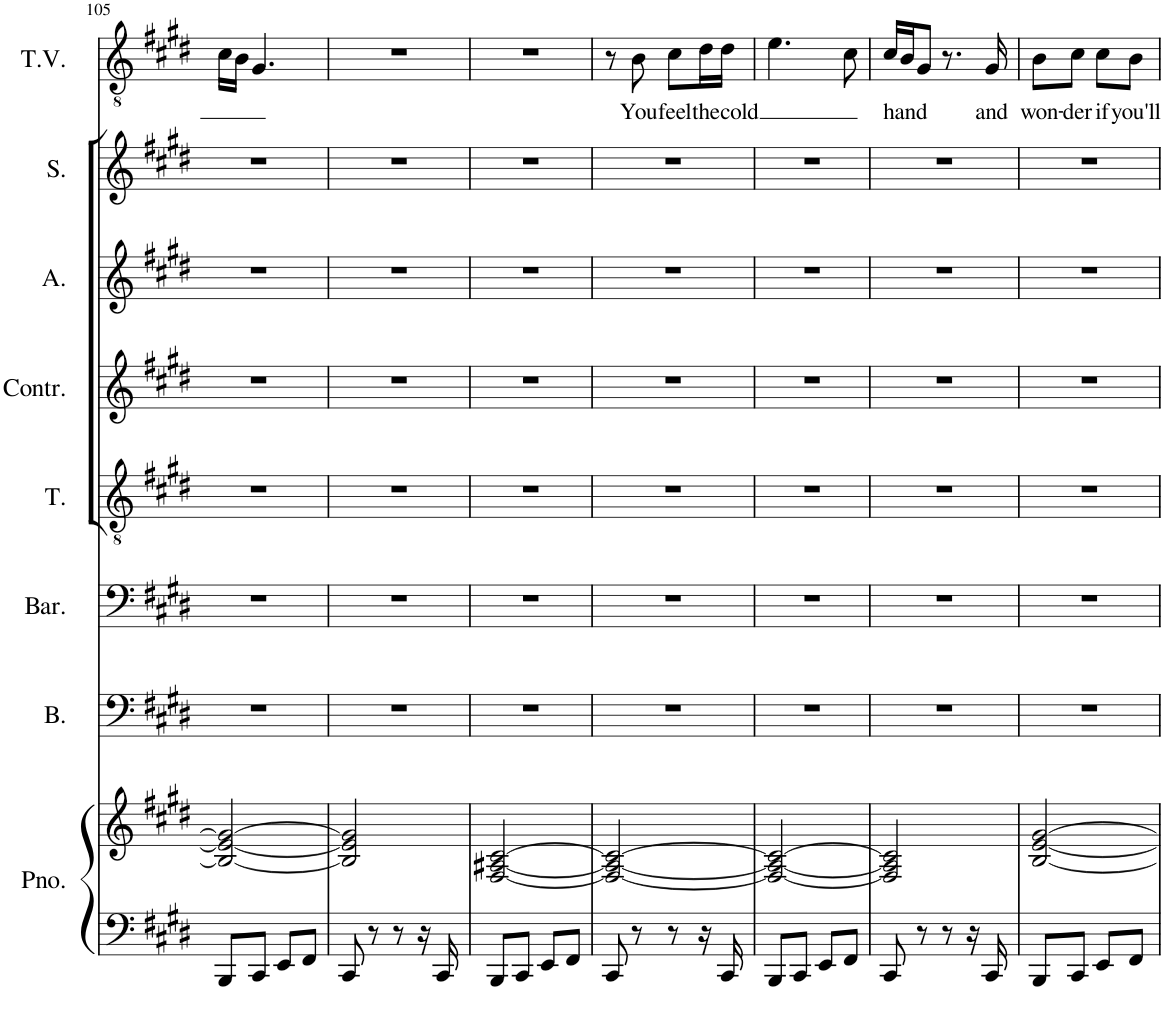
**kern	**kern	**kern	**kern	**kern	**kern	**kern	**kern	**kern	**text
*part8	*part8	*part7	*part6	*part5	*part4	*part3	*part2	*part1	*part1
*staff9	*staff8	*staff7	*staff6	*staff5	*staff4	*staff3	*staff2	*staff1	*staff1
*I"Piano	*	*I"Bass	*I"Baritone	*I"Tenor	*I"Contralto	*I"Alto	*I"Soprano	*I"Tenor Voice	*
*I'Pno.	*	*I'B.	*I'Bar.	*I'T.	*I'Contr.	*I'A.	*I'S.	*I'T.V.	*
!!LO:PB:g=z
*clefF4	*clefG2	*clefF4	*clefF4	*clefGv2	*clefG2	*clefG2	*clefG2	*clefGv2	*
*k[f#c#g#d#]	*k[f#c#g#d#]	*k[f#c#g#d#]	*k[f#c#g#d#]	*k[f#c#g#d#]	*k[f#c#g#d#]	*k[f#c#g#d#]	*k[f#c#g#d#]	*k[f#c#g#d#]	*
*M2/4	*M2/4	*M2/4	*M2/4	*M2/4	*M2/4	*M2/4	*M2/4	*M2/4	*
=105	=105	=105	=105	=105	=105	=105	=105	=105	=105
8BBB/L	2B/_ 2e/_ 2g#/_	2r	2r	2r	2r	2r	2r	16c#\LL	.
.	.	.	.	.	.	.	.	16B\JJ	.
8CC#/J	.	.	.	.	.	.	.	4.G#/	.
8EE/L	.	.	.	.	.	.	.	.	.
8FF#/J	.	.	.	.	.	.	.	.	.
=106	=106	=106	=106	=106	=106	=106	=106	=106	=106
8CC#/	2B/] 2e/] 2g#/]	2r	2r	2r	2r	2r	2r	2r	.
8r	.	.	.	.	.	.	.	.	.
8r	.	.	.	.	.	.	.	.	.
16r	.	.	.	.	.	.	.	.	.
16CC#/	.	.	.	.	.	.	.	.	.
=107	=107	=107	=107	=107	=107	=107	=107	=107	=107
8BBB/L	[2F#/ [2A#X/ [2c#/	2r	2r	2r	2r	2r	2r	2r	.
8CC#/J	.	.	.	.	.	.	.	.	.
8EE/L	.	.	.	.	.	.	.	.	.
8FF#/J	.	.	.	.	.	.	.	.	.
=108	=108	=108	=108	=108	=108	=108	=108	=108	=108
8CC#/	2F#/_ 2A#/_ 2c#/_	2r	2r	2r	2r	2r	2r	8r	.
!	!	!	!	!	!	!	!	!	!LO:LY:b
8r	.	.	.	.	.	.	.	8B\	You
!	!	!	!	!	!	!	!	!	!LO:LY:b
8r	.	.	.	.	.	.	.	8c#\L	feel
!	!	!	!	!	!	!	!	!	!LO:LY:b
16r	.	.	.	.	.	.	.	16d#\L	the
!	!	!	!	!	!	!	!	!	!LO:LY:b
16CC#/	.	.	.	.	.	.	.	16d#\JJ	cold
=109	=109	=109	=109	=109	=109	=109	=109	=109	=109
8BBB/L	2F#/_ 2A#/_ 2c#/_	2r	2r	2r	2r	2r	2r	4.e\	.
8CC#/J	.	.	.	.	.	.	.	.	.
8EE/L	.	.	.	.	.	.	.	.	.
8FF#/J	.	.	.	.	.	.	.	8c#\	.
=110	=110	=110	=110	=110	=110	=110	=110	=110	=110
!	!	!	!	!	!	!	!	!	!LO:LY:b
8CC#/	2F#/] 2A#/] 2c#/]	2r	2r	2r	2r	2r	2r	16c#/LL	hand
.	.	.	.	.	.	.	.	16B/J	.
8r	.	.	.	.	.	.	.	8G#/J	.
8r	.	.	.	.	.	.	.	8.r	.
16r	.	.	.	.	.	.	.	.	.
!	!	!	!	!	!	!	!	!	!LO:LY:b
16CC#/	.	.	.	.	.	.	.	16G#/	and
=111	=111	=111	=111	=111	=111	=111	=111	=111	=111
!	!	!	!	!	!	!	!	!	!LO:LY:b
8BBB/L	[2B/ [2e/ [2g#/	2r	2r	2r	2r	2r	2r	8B\L	won-
!	!	!	!	!	!	!	!	!	!LO:LY:b
8CC#/J	.	.	.	.	.	.	.	8c#\J	-der
!	!	!	!	!	!	!	!	!	!LO:LY:b
8EE/L	.	.	.	.	.	.	.	8c#\L	if
!	!	!	!	!	!	!	!	!	!LO:LY:b
8FF#/J	.	.	.	.	.	.	.	8B\J	you'll
=	=	=	=	=	=	=	=	=	=
*-	*-	*-	*-	*-	*-	*-	*-	*-	*-
